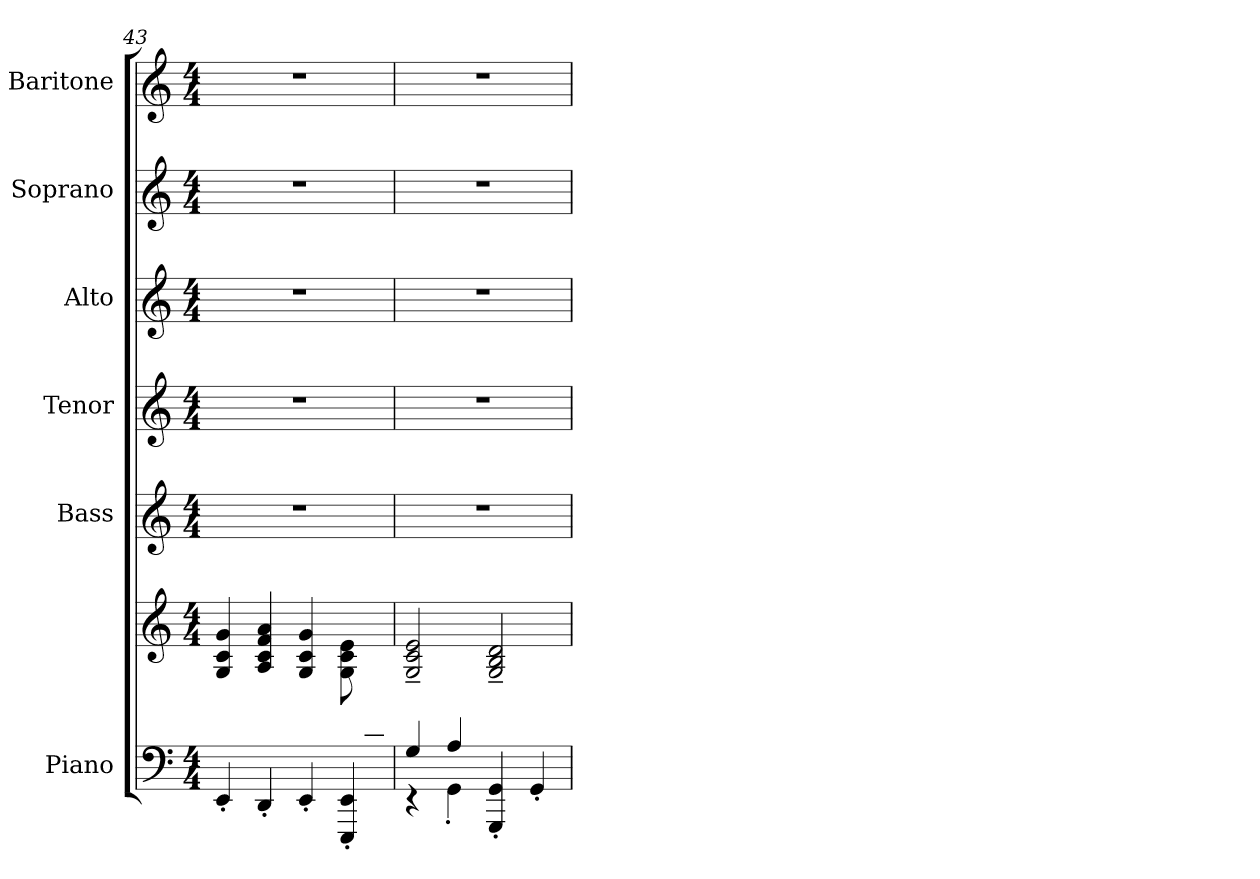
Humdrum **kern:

**kern	**kern	**kern	**kern	**kern	**kern	**kern
*part6	*part6	*part5	*part4	*part3	*part2	*part1
*staff7	*staff6	*staff5	*staff4	*staff3	*staff2	*staff1
*I"Piano	*	*I"Bass	*I"Tenor	*I"Alto	*I"Soprano	*I"Baritone
*	*	*I'B	*I'T	*I'A	*I'S	*
!!LO:PB:g=z
*clefF4	*clefG2	*clefG2	*clefG2	*clefG2	*clefG2	*clefG2
*k[]	*k[]	*k[]	*k[]	*k[]	*k[]	*k[]
*M4/4	*M4/4	*M4/4	*M4/4	*M4/4	*M4/4	*M4/4
=43	=43	=43	=43	=43	=43	=43
*^	*^	*	*	*	*	*
*	*^	*	*	*	*	*	*	*
2..ryy	4EE'/	2ryy	4G/ 4c/ 4g/	2ryy	1r	1r	1r	1r	1r
.	4DD'/	.	4A/ 4c/ 4f/ 4a/	.	.	.	.	.	.
.	4EE'/	2ryy	4G/ 4c/ 4g/	2ryy	.	.	.	.	.
.	4EEE/' 4EE/'	.	8G\ 8c\ 8e\L	.	.	.	.	.	.
8E/ 8G/ 8c/J	.	.	8ryy	.	.	.	.	.	.
*	*v	*v	*	*	*	*	*	*	*
=44	=44	=44	=44	=44	=44	=44	=44	=44
4G/	4r	2G/~ 2c/~ 2e/~	2ryy	1r	1r	1r	1r	1r
4A/	4GG'\	.	.	.	.	.	.	.
4GGG/' 4GG/'	2ryy	2G/~ 2B/~ 2d/~	2ryy	.	.	.	.	.
4GG'/	.	.	.	.	.	.	.	.
*v	*v	*	*	*	*	*	*	*
*	*v	*v	*	*	*	*	*
=	=	=	=	=	=	=
*-	*-	*-	*-	*-	*-	*-
